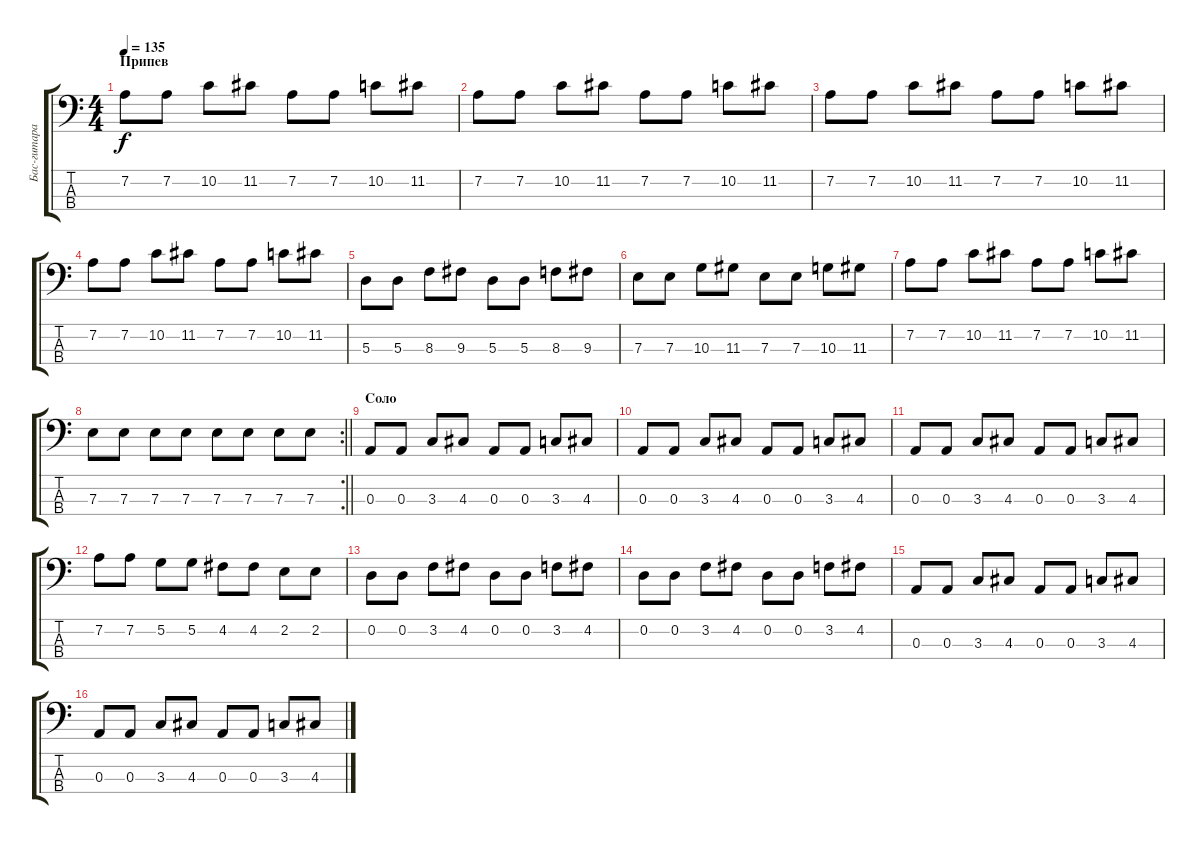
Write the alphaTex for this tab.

\track ("Бас-гитара" "Бас-гитара") {instrument electricbassfinger}
\staff {score tabs}
\tuning (G2 D2 A1 E1) {hide}
\ts (4 4)
\section ("" "Припев")
\tempo 135
\clef f4
\ks c
7.2.8{dy f} 7.2.8 10.2.8 11.2.8 7.2.8 7.2.8 10.2.8 11.2.8 |
7.2.8 7.2.8 10.2.8 11.2.8 7.2.8 7.2.8 10.2.8 11.2.8 |
7.2.8 7.2.8 10.2.8 11.2.8 7.2.8 7.2.8 10.2.8 11.2.8 |
7.2.8 7.2.8 10.2.8 11.2.8 7.2.8 7.2.8 10.2.8 11.2.8 |
5.3.8 5.3.8 8.3.8 9.3.8 5.3.8 5.3.8 8.3.8 9.3.8 |
7.3.8 7.3.8 10.3.8 11.3.8 7.3.8 7.3.8 10.3.8 11.3.8 |
7.2.8 7.2.8 10.2.8 11.2.8 7.2.8 7.2.8 10.2.8 11.2.8 |
\rc 2
\barLineRight lightlight
7.3.8 7.3.8 7.3.8 7.3.8 7.3.8 7.3.8 7.3.8 7.3.8 |
\section ("" "Соло")
0.3.8 0.3.8 3.3.8 4.3.8 0.3.8 0.3.8 3.3.8 4.3.8 |
0.3.8 0.3.8 3.3.8 4.3.8 0.3.8 0.3.8 3.3.8 4.3.8 |
0.3.8 0.3.8 3.3.8 4.3.8 0.3.8 0.3.8 3.3.8 4.3.8 |
7.2.8 7.2.8 5.2.8 5.2.8 4.2.8 4.2.8 2.2.8 2.2.8 |
0.2.8 0.2.8 3.2.8 4.2.8 0.2.8 0.2.8 3.2.8 4.2.8 |
0.2.8 0.2.8 3.2.8 4.2.8 0.2.8 0.2.8 3.2.8 4.2.8 |
0.3.8 0.3.8 3.3.8 4.3.8 0.3.8 0.3.8 3.3.8 4.3.8 |
0.3.8 0.3.8 3.3.8 4.3.8 0.3.8 0.3.8 3.3.8 4.3.8
